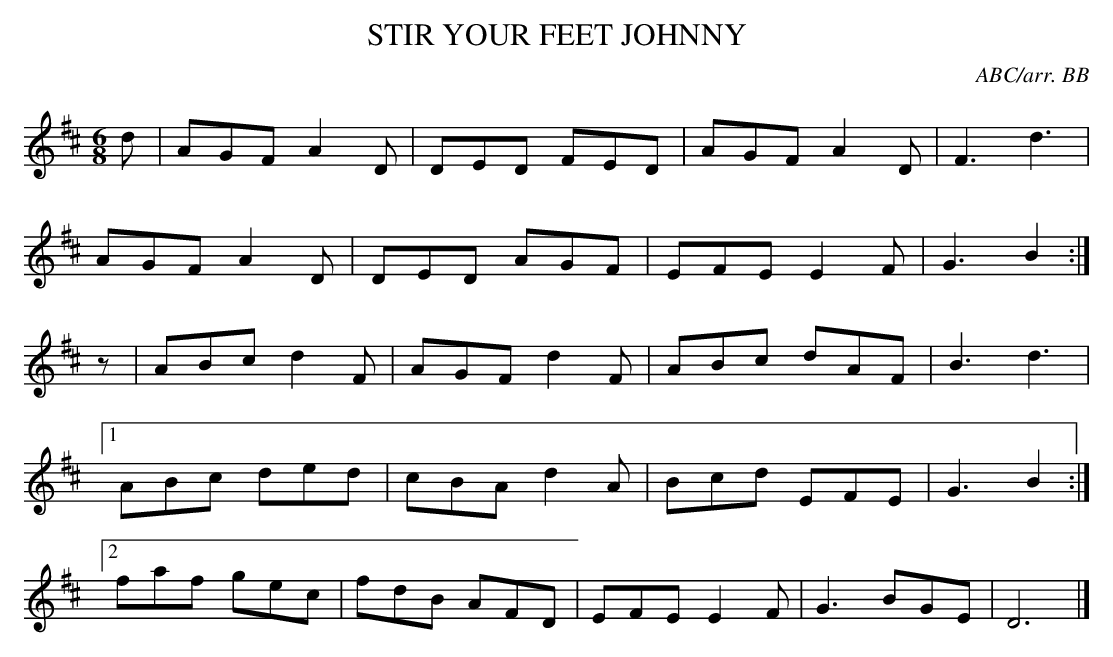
X:1
T:STIR YOUR FEET JOHNNY
C:ABC/arr. BB
M:6/8
L:1/8
K:D
d|AGF A2D|DED FED|AGF A2D|F3 d3|
AGF A2D|DED AGF|EFE E2F|G3 B2 :|
z|ABc d2F|AGF d2F|ABc dAF|B3 d3|
[1 ABc ded|cBA d2A|Bcd EFE|G3 B2:|
[2 faf gec|fdB AFD|EFE E2F|G3 BGE|D6|]
